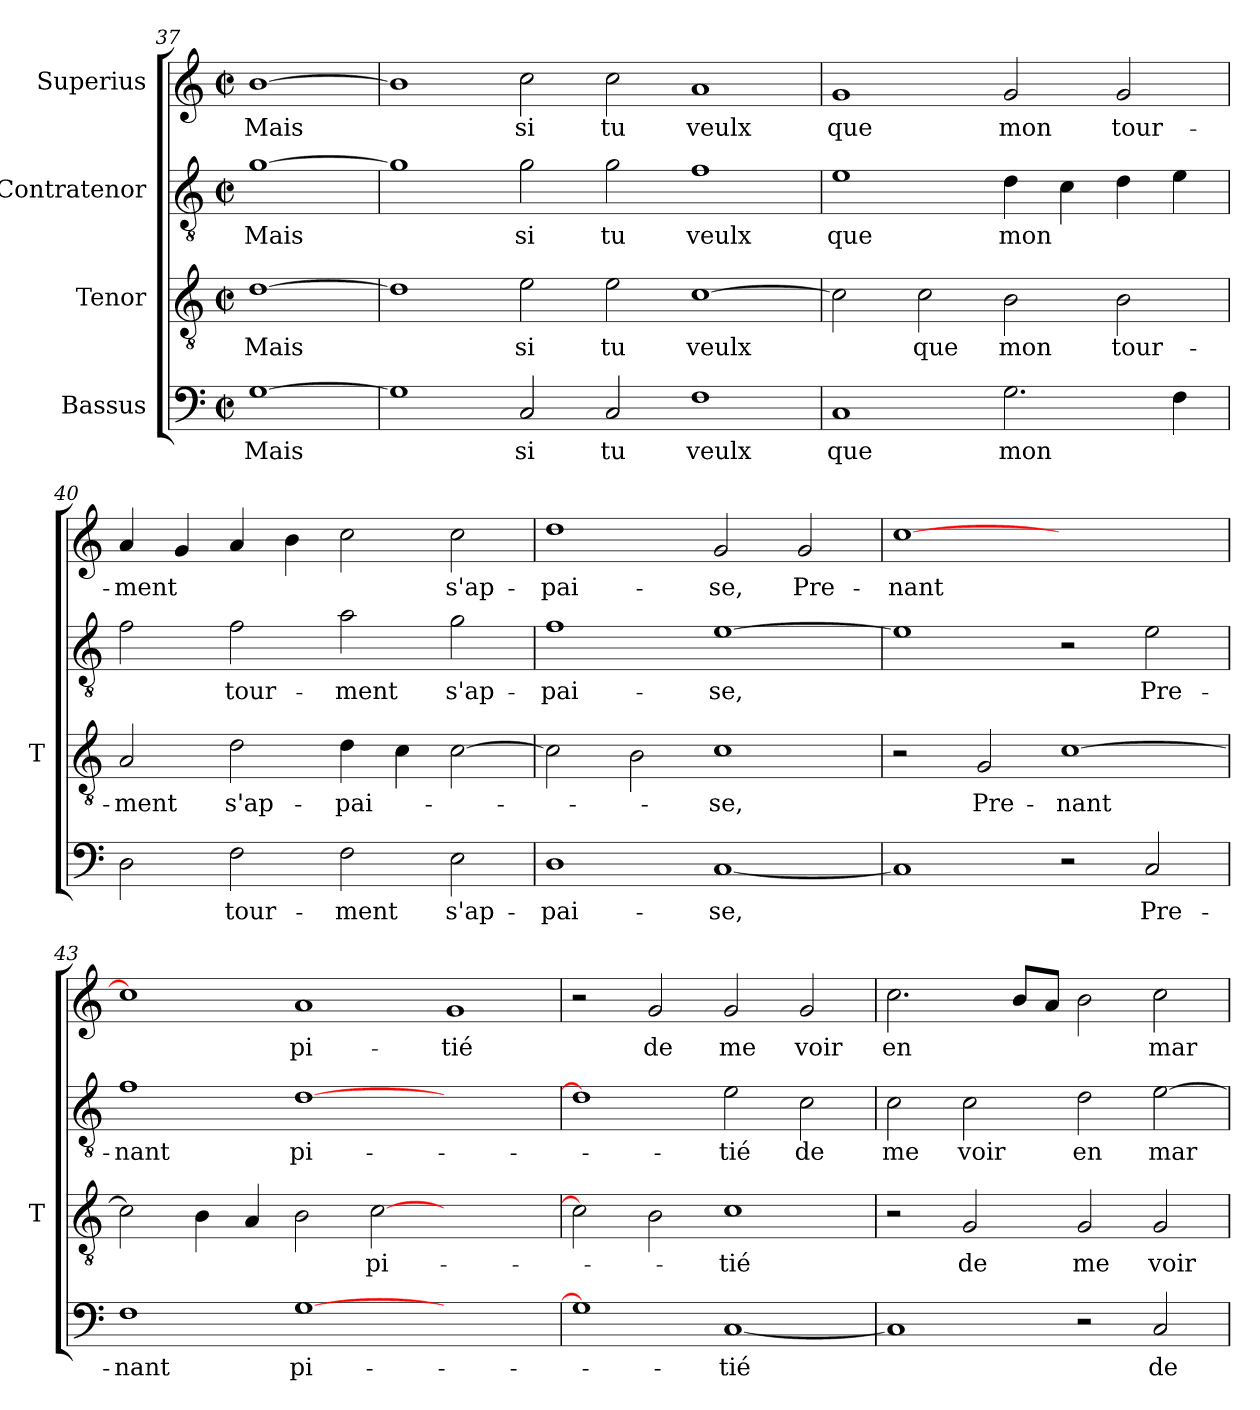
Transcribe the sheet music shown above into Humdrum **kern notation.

**kern	**text	**kern	**text	**kern	**text	**kern	**text
*part4	*part4	*part3	*part3	*part2	*part2	*part1	*part1
*staff4	*staff4	*staff3	*staff3	*staff2	*staff2	*staff1	*staff1
*I"Bassus	*	*I"Tenor	*	*I"Contratenor	*	*I"Superius	*
*	*	*I'T	*	*	*	*	*
*clefF4	*	*clefGv2	*	*clefGv2	*	*clefG2	*
*k[]	*	*k[]	*	*k[]	*	*k[]	*
*C:	*	*C:	*	*C:	*	*C:	*
*M2/2	*	*M2/2	*	*M2/2	*	*M2/2	*
*met(c|)	*	*met(c|)	*	*met(c|)	*	*met(c|)	*
=37	=37	=37	=37	=37	=37	=37	=37
[1G	-Mais	[1d	-Mais	[1g	-Mais	[1b	-Mais
=38	=38	=38	=38	=38	=38	=38	=38
1G]	.	1d]	.	1g]	.	1b]	.
2C	-si	2e	-si	2g	-si	2cc	-si
2C	-tu	2e	-tu	2g	-tu	2cc	-tu
1F	-veulx	[1c	-veulx	1f	-veulx	1a	-veulx
!!LO:LB:g=z
=39	=39	=39	=39	=39	=39	=39	=39
1C	-que	2c]	.	1e	-que	1g	-que
.	.	2c	-que	.	.	.	.
2.G	-mon	2B	-mon	4d	-mon	2g	-mon
.	.	.	.	4c	.	.	.
.	.	2B	tour-	4d	.	2g	tour-
4F	.	.	.	4e	.	.	.
=40	=40	=40	=40	=40	=40	=40	=40
2D	.	2A	-ment	2f	.	4a	-ment
.	.	.	.	.	.	4g	.
2F	tour-	2d	s'ap-	2f	tour-	4a	.
.	.	.	.	.	.	4b	.
2F	-ment	4d	pai-	2a	-ment	2cc	.
.	.	4c	.	.	.	.	.
2E	s'ap-	[2c	.	2g	s'ap-	2cc	s'ap-
=41	=41	=41	=41	=41	=41	=41	=41
1D	pai-	2c]	.	1f	pai-	1dd	pai-
.	.	2B	.	.	.	.	.
[1C	-se,	1c	-se,	[1e	-se,	2g	-se,
.	.	.	.	.	.	2g	Pre-
=42	=42	=42	=42	=42	=42	=42	=42
1C]	.	2r	.	1e]	.	[1cc	-nant
.	.	2G	Pre-	.	.	.	.
2r	.	[1c	-nant	2r	.	1ryy	.
2C	Pre-	.	.	2e	Pre-	.	.
!!LO:LB:g=z
=43	=43	=43	=43	=43	=43	=43	=43
1F	-nant	2c]	.	1f	-nant	1cc]	.
.	.	4B	.	.	.	.	.
.	.	4A	.	.	.	.	.
[1G	pi-	2B	.	[1d	pi-	1a	pi-
.	.	[2c	pi-	.	.	.	.
1ryy	.	1ryy	.	1ryy	.	1g	-tié
=44	=44	=44	=44	=44	=44	=44	=44
1G]	.	2c]	.	1d]	.	2r	.
.	.	2B	.	.	.	2g	-de
[1C	-tié	1c	-tié	2e	-tié	2g	-me
.	.	.	.	2c	-de	2g	-voir
=45	=45	=45	=45	=45	=45	=45	=45
1C]	.	2r	.	2c	-me	2.cc	-en
.	.	2G	-de	2c	-voir	.	.
.	.	.	.	.	.	8bL	.
.	.	.	.	.	.	8aJ	.
2r	.	2G	-me	2d	-en	2b	.
2C	-de	2G	-voir	[2e	mar-	2cc	mar-
=	=	=	=	=	=	=	=
*-	*-	*-	*-	*-	*-	*-	*-
